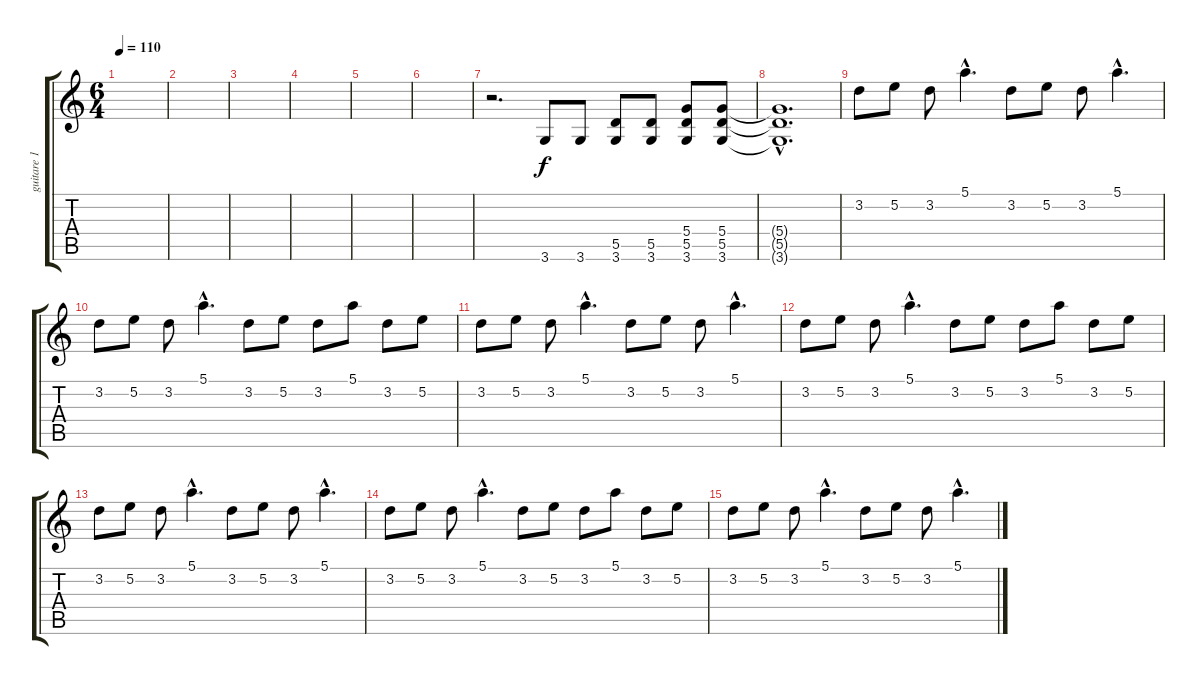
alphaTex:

\track ("guitare 1" "guitare 1") {instrument distortionguitar}
\staff {score tabs}
\tuning (E4 B3 G3 D3 A2 E2) {hide}
\ts (6 4)
\tempo 110
\clef g2
\ks c
|
|
|
|
|
|
r.2{d} 3.6.8 3.6.8 (5.5 3.6).8 (5.5 3.6).8 (5.4 5.5 3.6).8 (5.4 5.5 3.6).8 |
(5.4{hac t} 5.5{hac t} 3.6{hac t}).1{d} |
3.2.8{volume 8} 5.2.8 3.2.8 5.1{hac}.4{d} 3.2.8 5.2.8 3.2.8 5.1{hac}.4{d} |
3.2.8 5.2.8 3.2.8 5.1{hac}.4{d} 3.2.8 5.2.8 3.2.8 5.1.8 3.2.8 5.2.8 |
3.2.8 5.2.8 3.2.8 5.1{hac}.4{d} 3.2.8 5.2.8 3.2.8 5.1{hac}.4{d} |
3.2.8 5.2.8 3.2.8 5.1{hac}.4{d} 3.2.8 5.2.8 3.2.8 5.1.8 3.2.8 5.2.8 |
3.2.8 5.2.8 3.2.8 5.1{hac}.4{d} 3.2.8 5.2.8 3.2.8 5.1{hac}.4{d} |
3.2.8 5.2.8 3.2.8 5.1{hac}.4{d} 3.2.8 5.2.8 3.2.8 5.1.8 3.2.8 5.2.8 |
3.2.8 5.2.8 3.2.8 5.1{hac}.4{d} 3.2.8 5.2.8 3.2.8 5.1{hac}.4{d}
